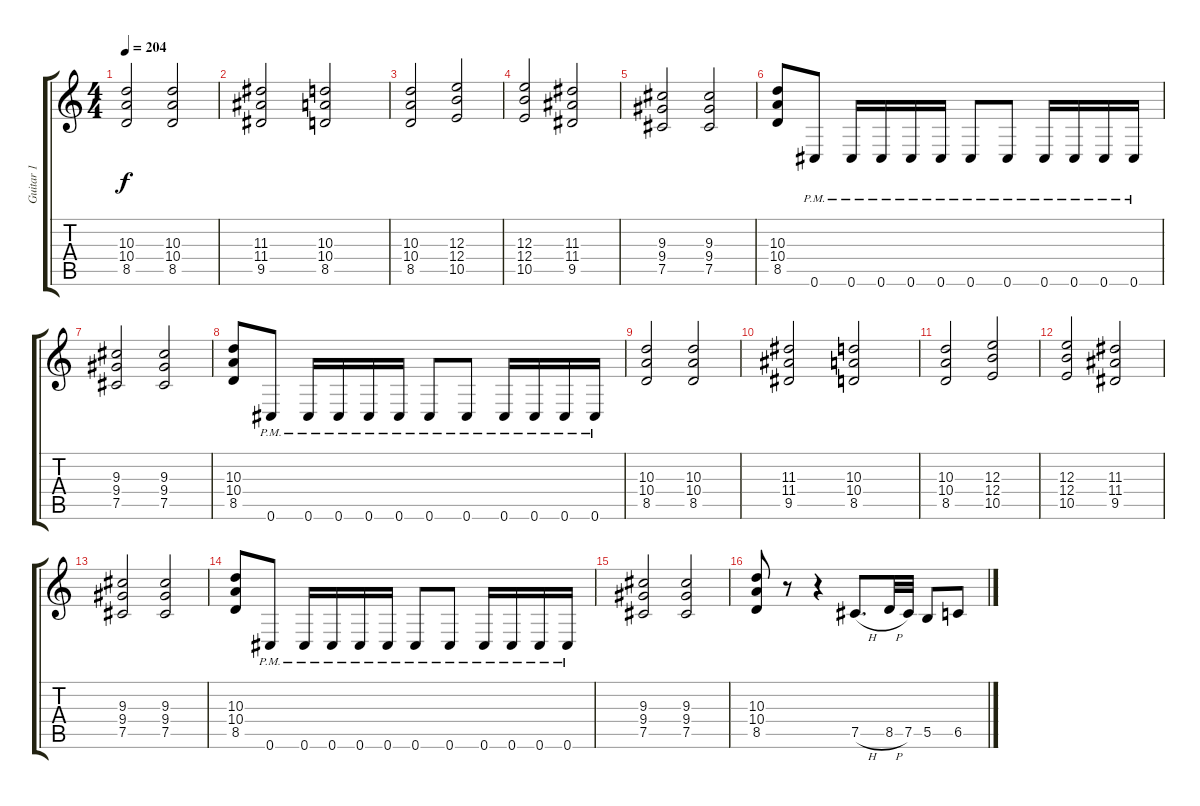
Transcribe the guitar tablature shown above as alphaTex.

\track ("Guitar 1" "Guitar 1") {instrument distortionguitar}
\staff {score tabs}
\tuning (Db4 Ab3 E3 B2 Gb2 Db2) {hide}
\ts (4 4)
\tempo 204
\clef g2
\ks c
(10.3 10.4 8.5).2{dy f} (10.3 10.4 8.5).2 |
(11.3 11.4 9.5).2 (10.3 10.4 8.5).2 |
(10.3 10.4 8.5).2 (12.3 12.4 10.5).2 |
(12.3 12.4 10.5).2 (11.3 11.4 9.5).2 |
(9.3 9.4 7.5).2 (9.3 9.4 7.5).2 |
(10.3 10.4 8.5).8 0.6{pm}.8 0.6{pm}.16 0.6{pm}.16 0.6{pm}.16 0.6{pm}.16 0.6{pm}.8 0.6{pm}.8 0.6{pm}.16 0.6{pm}.16 0.6{pm}.16 0.6{pm}.16 |
(9.3 9.4 7.5).2 (9.3 9.4 7.5).2 |
(10.3 10.4 8.5).8 0.6{pm}.8 0.6{pm}.16 0.6{pm}.16 0.6{pm}.16 0.6{pm}.16 0.6{pm}.8 0.6{pm}.8 0.6{pm}.16 0.6{pm}.16 0.6{pm}.16 0.6{pm}.16 |
(10.3 10.4 8.5).2 (10.3 10.4 8.5).2 |
(11.3 11.4 9.5).2 (10.3 10.4 8.5).2 |
(10.3 10.4 8.5).2 (12.3 12.4 10.5).2 |
(12.3 12.4 10.5).2 (11.3 11.4 9.5).2 |
(9.3 9.4 7.5).2 (9.3 9.4 7.5).2 |
(10.3 10.4 8.5).8 0.6{pm}.8 0.6{pm}.16 0.6{pm}.16 0.6{pm}.16 0.6{pm}.16 0.6{pm}.8 0.6{pm}.8 0.6{pm}.16 0.6{pm}.16 0.6{pm}.16 0.6{pm}.16 |
(9.3 9.4 7.5).2 (9.3 9.4 7.5).2 |
(10.3 10.4 8.5).8 r.8 r.4 7.5{h}.8{d} 8.5{h}.32 7.5.32 5.5.8 6.5.8
